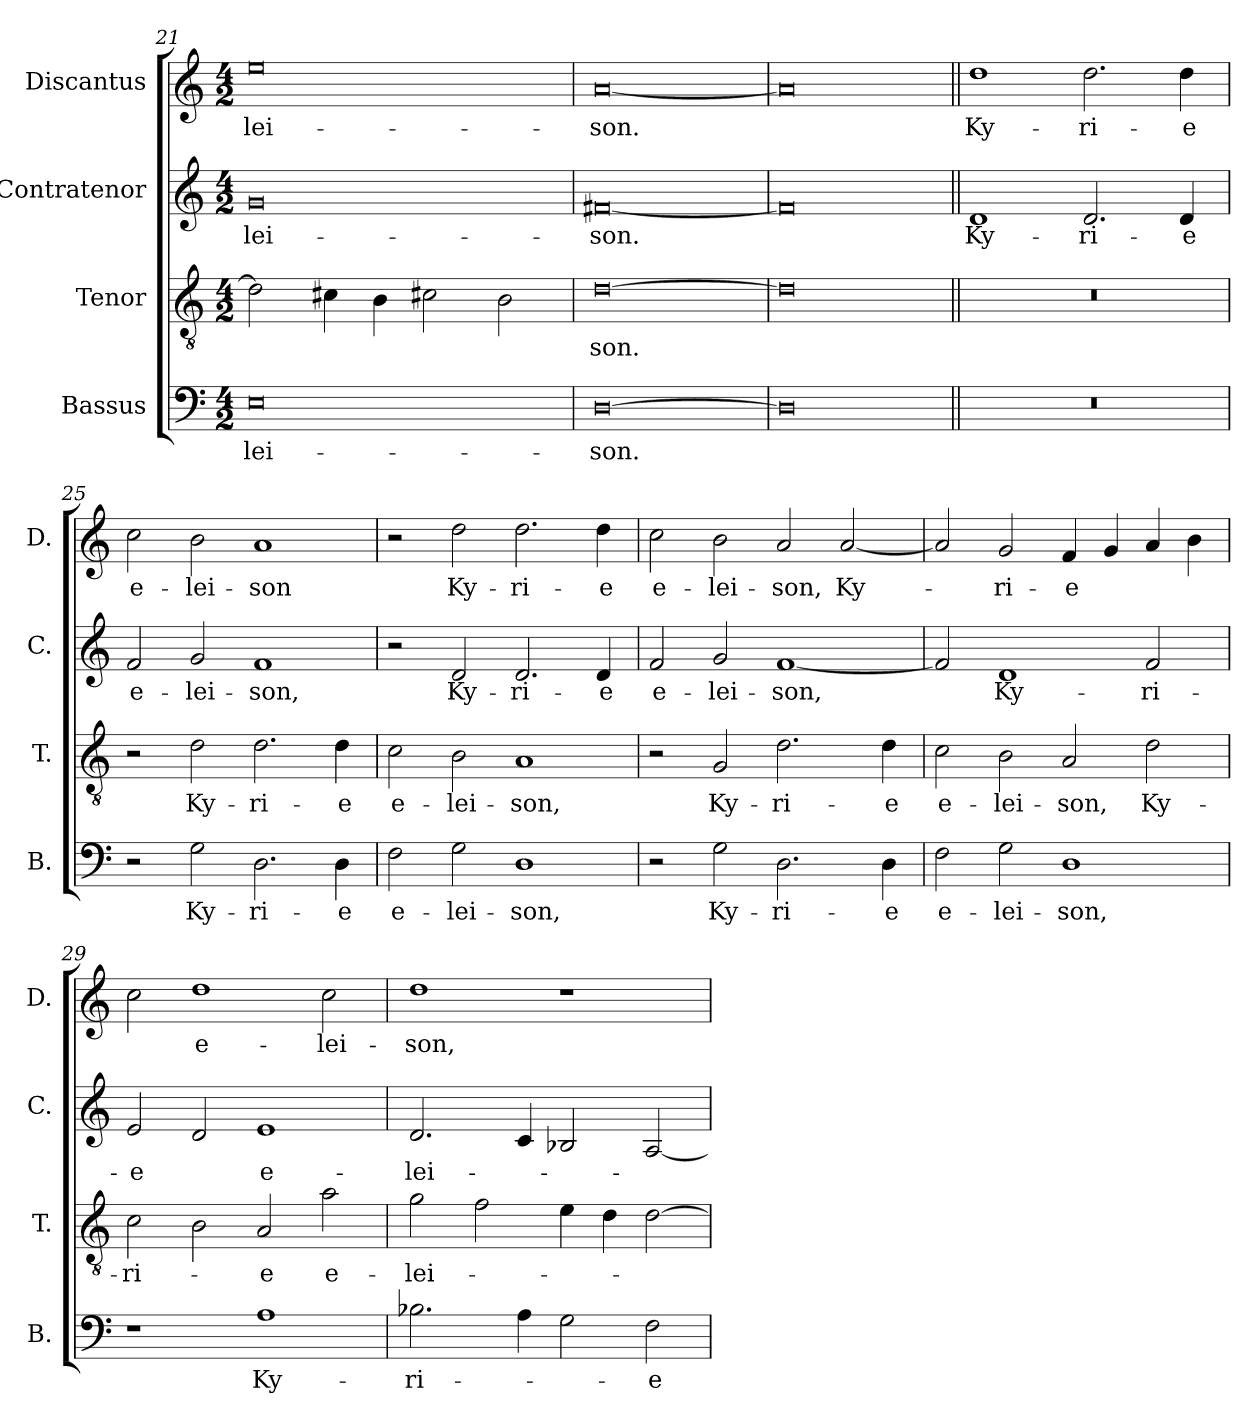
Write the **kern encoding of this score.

**kern	**text	**kern	**text	**kern	**text	**kern	**text
*part4	*part4	*part3	*part3	*part2	*part2	*part1	*part1
*staff4	*staff4	*staff3	*staff3	*staff2	*staff2	*staff1	*staff1
*I"Bassus	*	*I"Tenor	*	*I"Contratenor	*	*I"Discantus	*
*I'B.	*	*I'T.	*	*I'C.	*	*I'D.	*
*clefF4	*	*clefGv2	*	*clefG2	*	*clefG2	*
*	*	*ITrd7c12	*	*	*	*	*
*k[]	*	*k[]	*	*k[]	*	*k[]	*
*C:	*	*C:	*	*C:	*	*C:	*
*M4/2	*	*M4/2	*	*M4/2	*	*M4/2	*
=21	=21	=21	=21	=21	=21	=21	=21
0E\	-lei-	2D\]	.	0g/	-lei-	0ee\	-lei-
.	.	4C#X\	.	.	.	.	.
.	.	4BB\	.	.	.	.	.
.	.	2C#X\	.	.	.	.	.
.	.	2BB\	.	.	.	.	.
=22	=22	=22	=22	=22	=22	=22	=22
[0D\	-son.	[0D\	-son.	[0f#X/	-son.	[0a/	-son.
=23	=23	=23	=23	=23	=23	=23	=23
0D\]	.	0D\]	.	0f#/]	.	0a/]	.
!!LO:LB:g=z
=24||	=24||	=24||	=24||	=24||	=24||	=24||	=24||
0r	.	0r	.	1d/	Ky-	1dd\	Ky-
.	.	.	.	2.d/	-ri-	2.dd\	-ri-
.	.	.	.	4d/	-e	4dd\	-e
=25	=25	=25	=25	=25	=25	=25	=25
2r	.	2r	.	2f/	e-	2cc\	e-
2G\	Ky-	2D\	Ky-	2g/	-lei-	2b\	-lei-
2.D\	-ri-	2.D\	-ri-	1f/	-son,	1a/	-son
4D\	-e	4D\	-e	.	.	.	.
=26	=26	=26	=26	=26	=26	=26	=26
2F\	e-	2C\	e-	2r	.	2r	.
2G\	-lei-	2BB\	-lei-	2d/	Ky-	2dd\	Ky-
1D\	-son,	1AA/	-son,	2.d/	-ri-	2.dd\	-ri-
.	.	.	.	4d/	-e	4dd\	-e
!!LO:PB:g=z
=27	=27	=27	=27	=27	=27	=27	=27
2r	.	2r	.	2f/	e-	2cc\	e-
2G\	Ky-	2GG/	Ky-	2g/	-lei-	2b\	-lei-
2.D\	-ri-	2.D\	-ri-	[1f/	-son,	2a/	-son,
.	.	.	.	.	.	[2a/	Ky-
4D\	-e	4D\	-e	.	.	.	.
=28	=28	=28	=28	=28	=28	=28	=28
2F\	e-	2C\	e-	2f/]	.	2a/]	.
2G\	-lei-	2BB\	-lei-	1d/	Ky-	2g/	-ri-
1D\	-son,	2AA/	-son,	.	.	4f/	-e
.	.	.	.	.	.	4g/	.
.	.	2D\	Ky-	2f/	-ri-	4a/	.
.	.	.	.	.	.	4b\	.
=29	=29	=29	=29	=29	=29	=29	=29
1r	.	2C\	-ri-	2e/	-e	2cc\	.
.	.	2BB\	.	2d/	.	1dd\	e-
1A\	Ky-	2AA/	-e	1e/	e-	.	.
.	.	2A\	e-	.	.	2cc\	-lei-
!!LO:LB:g=z
=30	=30	=30	=30	=30	=30	=30	=30
2.B-X\	-ri-	2G\	-lei-	2.d/	-lei-	1dd\	-son,
.	.	2F\	.	.	.	.	.
4A\	.	.	.	4c/	.	.	.
2G\	.	4E\	.	2B-X/	.	1r	.
.	.	4D\	.	.	.	.	.
2F\	-e	[2D\	.	[2A/	.	.	.
=	=	=	=	=	=	=	=
*-	*-	*-	*-	*-	*-	*-	*-
